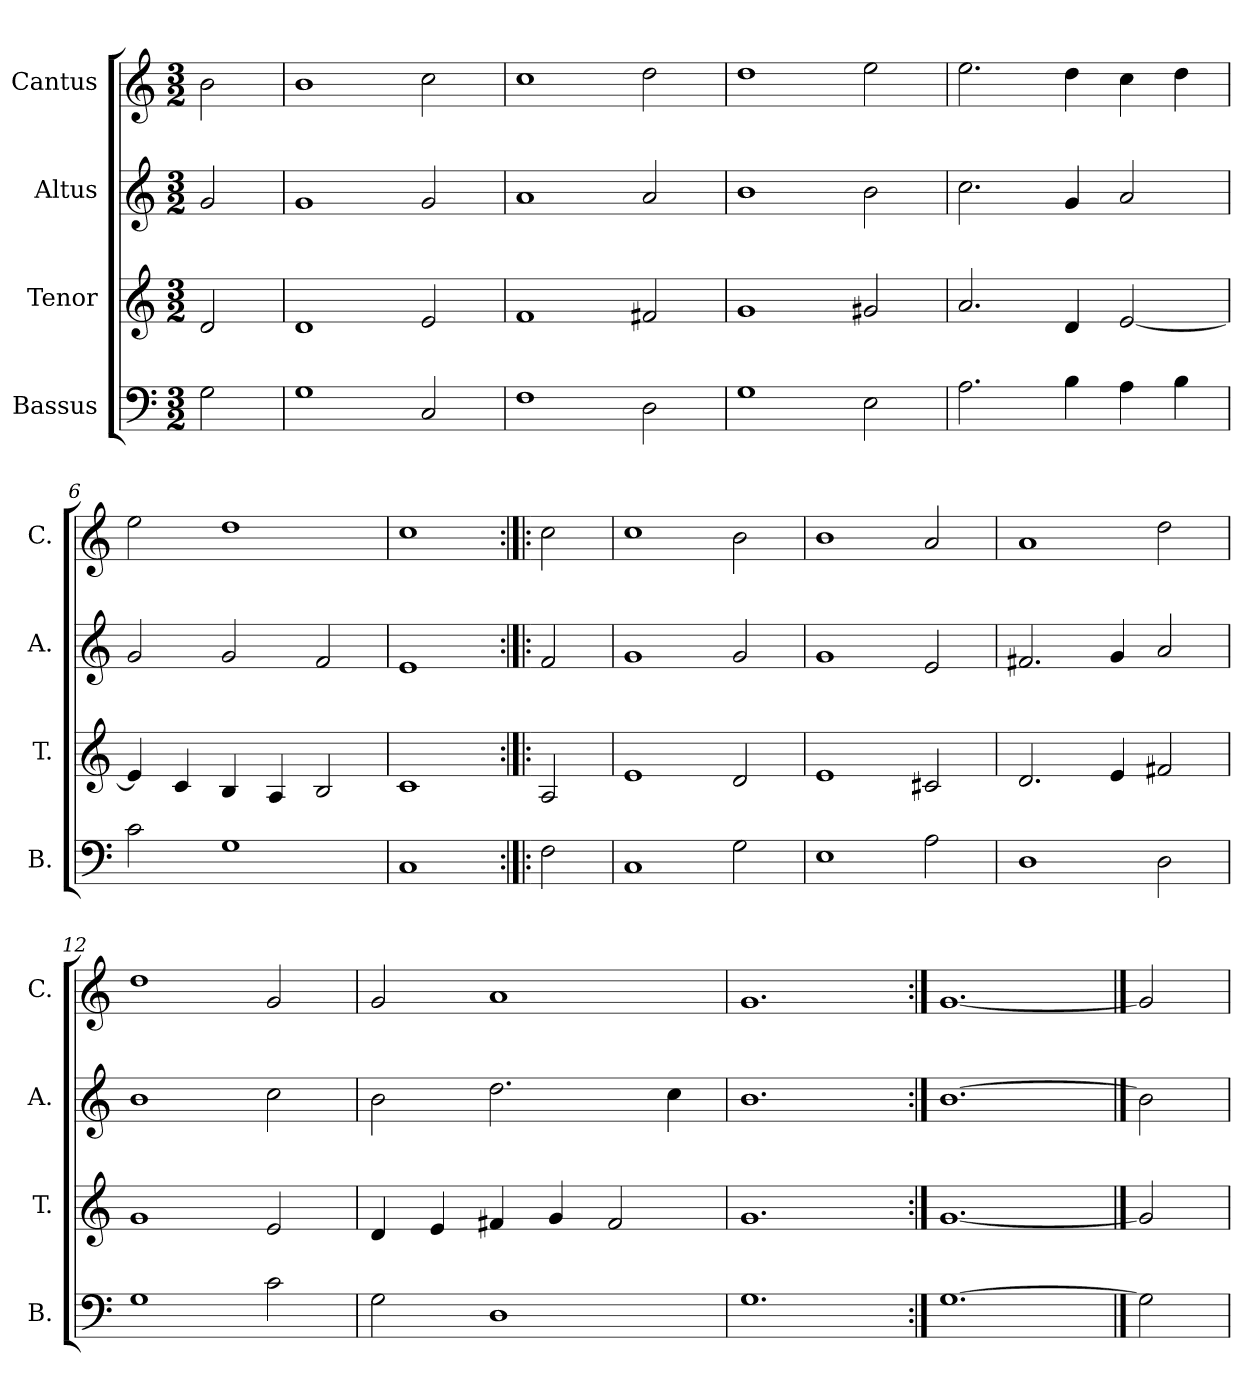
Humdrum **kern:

**kern	**kern	**kern	**kern
*part4	*part3	*part2	*part1
*staff4	*staff3	*staff2	*staff1
*I"Bassus	*I"Tenor	*I"Altus	*I"Cantus
*I'B.	*I'T.	*I'A.	*I'C.
*clefF4	*clefG2	*clefG2	*clefG2
*k[]	*k[]	*k[]	*k[]
*C:	*C:	*C:	*C:
*M3/2	*M3/2	*M3/2	*M3/2
=1	=1	=1	=1
2G\	2d/	2g/	2b\
=2	=2	=2	=2
1G\	1d/	1g/	1b\
2C/	2e/	2g/	2cc\
=3	=3	=3	=3
1F\	1f/	1a/	1cc\
2D\	2f#X/	2a/	2dd\
=4	=4	=4	=4
1G\	1g/	1b\	1dd\
2E\	2g#X/	2b\	2ee\
=5	=5	=5	=5
2.A\	2.a/	2.cc\	2.ee\
4B\	4d/	4g/	4dd\
4A\	[2e/	2a/	4cc\
4B\	.	.	4dd\
=6	=6	=6	=6
2c\	4e/]	2g/	2ee\
.	4c/	.	.
1G\	4B/	2g/	1dd\
.	4A/	.	.
.	2B/	2f/	.
=7	=7	=7	=7
1C/	1c/	1e/	1cc\
=8:|!|:	=8:|!|:	=8:|!|:	=8:|!|:
2F\	2A/	2f/	2cc\
!!LO:LB:g=z
=9	=9	=9	=9
1C/	1e/	1g/	1cc\
2G\	2d/	2g/	2b\
=10	=10	=10	=10
1E\	1e/	1g/	1b\
2A\	2c#X/	2e/	2a/
=11	=11	=11	=11
1D\	2.d/	2.f#X/	1a/
.	4e/	4g/	.
2D\	2f#X/	2a/	2dd\
=12	=12	=12	=12
1G\	1g/	1b\	1dd\
2c\	2e/	2cc\	2g/
=13	=13	=13	=13
2G\	4d/	2b\	2g/
.	4e/	.	.
1D\	4f#X/	2.dd\	1a/
.	4g/	.	.
.	2f#/	.	.
.	.	4cc\	.
=14	=14	=14	=14
1.G\	1.g/	1.b\	1.g/
=15:|!	=15:|!	=15:|!	=15:|!
[1.G\	[1.g/	[1.b\	[1.g/
==16	==16	==16	==16
2G\]	2g/]	2b\]	2g/]
=	=	=	=
*-	*-	*-	*-
